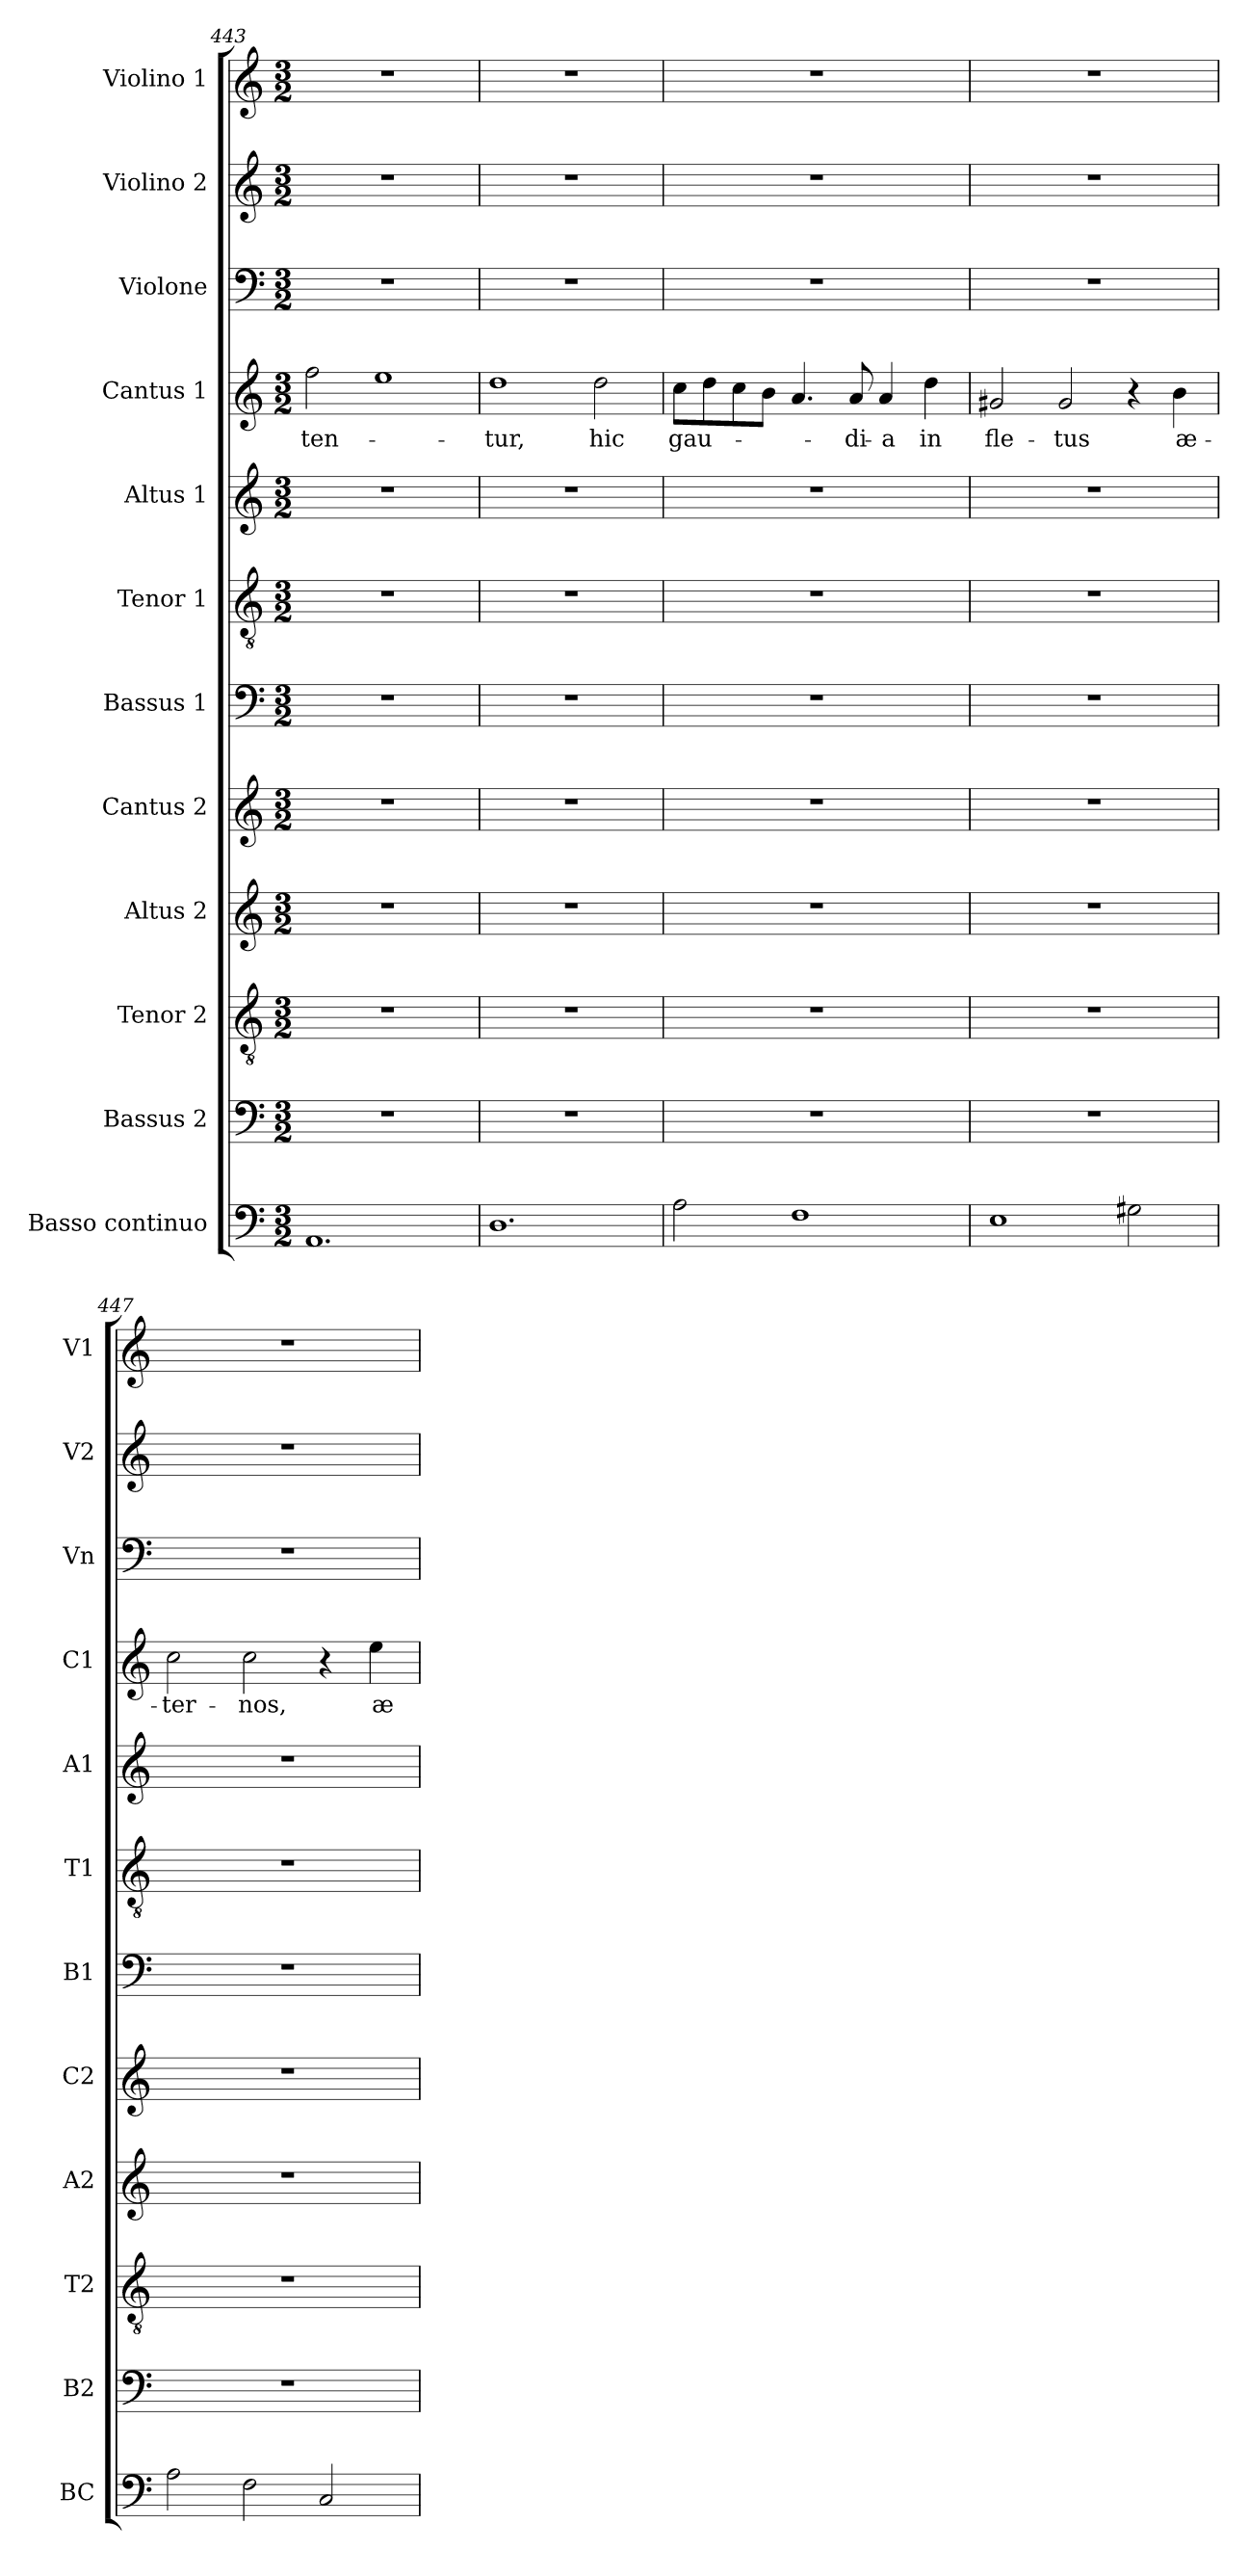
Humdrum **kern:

**kern	**kern	**kern	**kern	**kern	**kern	**kern	**kern	**kern	**text	**kern	**kern	**kern
*part12	*part11	*part10	*part9	*part8	*part7	*part6	*part5	*part4	*part4	*part3	*part2	*part1
*staff12	*staff11	*staff10	*staff9	*staff8	*staff7	*staff6	*staff5	*staff4	*staff4	*staff3	*staff2	*staff1
*I"Basso continuo	*I"Bassus 2	*I"Tenor 2	*I"Altus 2	*I"Cantus 2	*I"Bassus 1	*I"Tenor 1	*I"Altus 1	*I"Cantus 1	*	*I"Violone	*I"Violino 2	*I"Violino 1
*I'BC	*I'B2	*I'T2	*I'A2	*I'C2	*I'B1	*I'T1	*I'A1	*I'C1	*	*I'Vn	*I'V2	*I'V1
*clefF4	*clefF4	*clefGv2	*clefG2	*clefG2	*clefF4	*clefGv2	*clefG2	*clefG2	*	*clefF4	*clefG2	*clefG2
*ITrd7c12	*	*	*	*	*	*	*	*	*	*ITrd7c12	*	*
*k[]	*k[]	*k[]	*k[]	*k[]	*k[]	*k[]	*k[]	*k[]	*	*k[]	*k[]	*k[]
*C:	*C:	*C:	*C:	*C:	*C:	*C:	*C:	*C:	*	*C:	*C:	*C:
*M3/2	*M3/2	*M3/2	*M3/2	*M3/2	*M3/2	*M3/2	*M3/2	*M3/2	*	*M3/2	*M3/2	*M3/2
=443	=443	=443	=443	=443	=443	=443	=443	=443	=443	=443	=443	=443
!	!	!	!	!	!	!	!	!	!LO:LY:b	!	!	!
1.AAA	1.r	1.r	1.r	1.r	1.r	1.r	1.r	2ff\	-ten-	1.r	1.r	1.r
.	.	.	.	.	.	.	.	1ee	.	.	.	.
=444	=444	=444	=444	=444	=444	=444	=444	=444	=444	=444	=444	=444
!	!	!	!	!	!	!	!	!	!LO:LY:b	!	!	!
1.DD	1.r	1.r	1.r	1.r	1.r	1.r	1.r	1dd	-tur,	1.r	1.r	1.r
!	!	!	!	!	!	!	!	!	!LO:LY:b	!	!	!
.	.	.	.	.	.	.	.	2dd\	hic	.	.	.
!!LO:LB:g=z
=445	=445	=445	=445	=445	=445	=445	=445	=445	=445	=445	=445	=445
!	!	!	!	!	!	!	!	!	!LO:LY:b	!	!	!
2AA\	1.r	1.r	1.r	1.r	1.r	1.r	1.r	8cc\L	gau-	1.r	1.r	1.r
.	.	.	.	.	.	.	.	8dd\	.	.	.	.
.	.	.	.	.	.	.	.	8cc\	.	.	.	.
.	.	.	.	.	.	.	.	8b\J	.	.	.	.
1FF	.	.	.	.	.	.	.	4.a/	.	.	.	.
!	!	!	!	!	!	!	!	!	!LO:LY:b	!	!	!
.	.	.	.	.	.	.	.	8a/	-di-	.	.	.
!	!	!	!	!	!	!	!	!	!LO:LY:b	!	!	!
.	.	.	.	.	.	.	.	4a/	-a	.	.	.
!	!	!	!	!	!	!	!	!	!LO:LY:b	!	!	!
.	.	.	.	.	.	.	.	4dd\	in	.	.	.
=446	=446	=446	=446	=446	=446	=446	=446	=446	=446	=446	=446	=446
!	!	!	!	!	!	!	!	!	!LO:LY:b	!	!	!
1EE	1.r	1.r	1.r	1.r	1.r	1.r	1.r	2g#X/	fle-	1.r	1.r	1.r
!	!	!	!	!	!	!	!	!	!LO:LY:b	!	!	!
.	.	.	.	.	.	.	.	2g#/	-tus	.	.	.
2GG#X\	.	.	.	.	.	.	.	4r	.	.	.	.
!	!	!	!	!	!	!	!	!	!LO:LY:b	!	!	!
.	.	.	.	.	.	.	.	4b\	æ-	.	.	.
=447	=447	=447	=447	=447	=447	=447	=447	=447	=447	=447	=447	=447
!	!	!	!	!	!	!	!	!	!LO:LY:b	!	!	!
2AA\	1.r	1.r	1.r	1.r	1.r	1.r	1.r	2cc\	-ter-	1.r	1.r	1.r
!	!	!	!	!	!	!	!	!	!LO:LY:b	!	!	!
2FF\	.	.	.	.	.	.	.	2cc\	-nos,	.	.	.
2CC/	.	.	.	.	.	.	.	4r	.	.	.	.
!	!	!	!	!	!	!	!	!	!LO:LY:b	!	!	!
.	.	.	.	.	.	.	.	4ee\	æ-	.	.	.
=	=	=	=	=	=	=	=	=	=	=	=	=
*-	*-	*-	*-	*-	*-	*-	*-	*-	*-	*-	*-	*-
